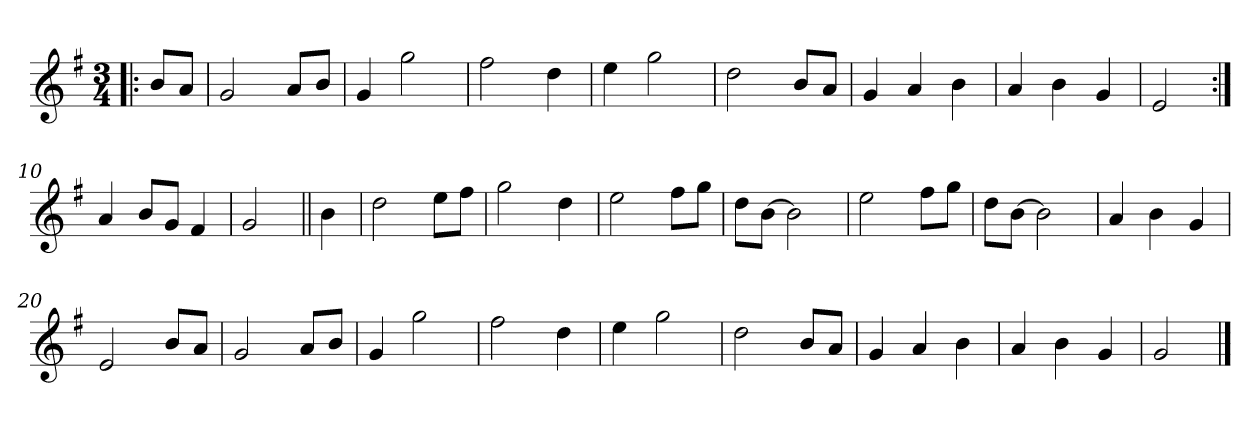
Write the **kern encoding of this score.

**kern
*part1
*staff1
*clefG2
*k[f#]
*G:
*M3/4
=1!|:
8b/L
8a/J
=2
2g/
8a/L
8b/J
=3
4g/
2gg\
=4
2ff#\
4dd\
=5
4ee\
2gg\
=6
2dd\
8b/L
8a/J
=7
4g/
4a/
4b\
=8
4a/
4b\
4g/
=9
2e/
=10:|!
4a/
8b/L
8g/J
4f#/
=11
2g/
=12||
4b\
=13
2dd\
8ee\L
8ff#\J
=14
2gg\
4dd\
!!LO:LB:g=z
=15
2ee\
8ff#\L
8gg\J
=16
8dd\L
[8b\J
2b\]
=17
2ee\
8ff#\L
8gg\J
=18
8dd\L
[8b\J
2b\]
=19
4a/
4b\
4g/
=20
2e/
8b/L
8a/J
=21
2g/
8a/L
8b/J
=22
4g/
2gg\
=23
2ff#\
4dd\
=24
4ee\
2gg\
=25
2dd\
8b/L
8a/J
=26
4g/
4a/
4b\
=27
4a/
4b\
4g/
=28
2g/
==
*-
